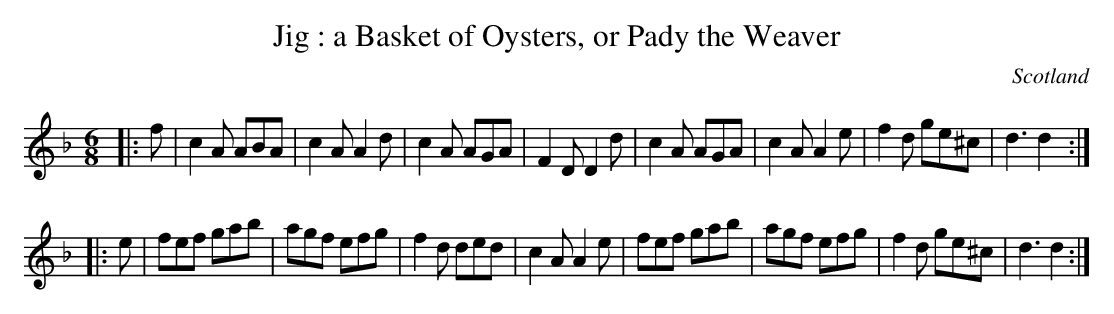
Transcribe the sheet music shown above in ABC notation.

X:1
T:Jig : a Basket of Oysters, or Pady the Weaver
O:Scotland
M:6/8
K:Dm
|: f| c2A ABA| c2A A2d| c2A AGA| F2D D2d| c2A AGA| c2A A2e| f2d ge^c| d3 d2::
e| fef gab| agf efg| f2d ded| c2A A2e| fef gab| agf efg| f2d ge^c| d3 d2:|
